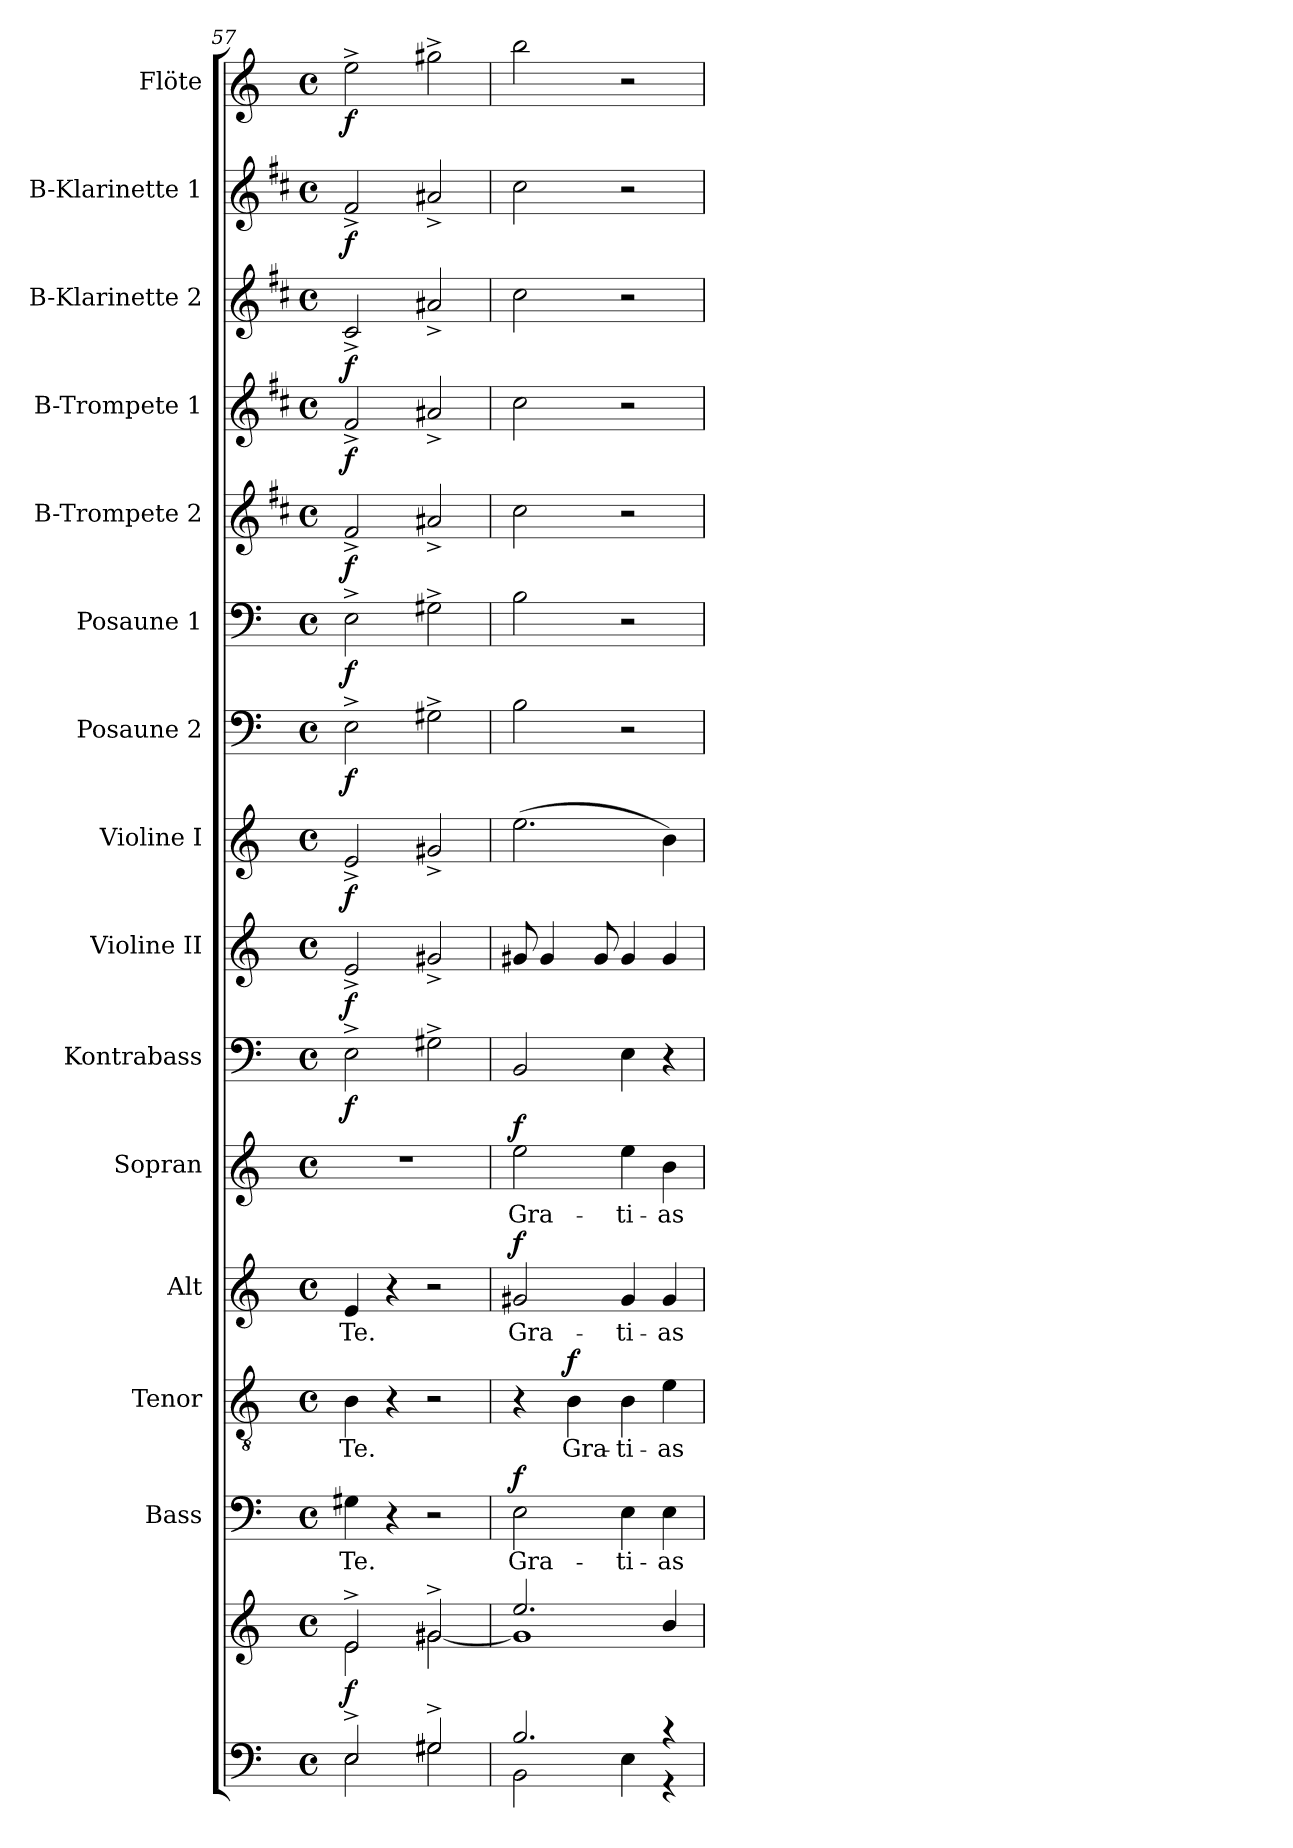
**kern	**kern	**dynam	**kern	**text	**dynam	**kern	**text	**dynam	**kern	**text	**dynam	**kern	**text	**dynam	**kern	**dynam	**kern	**dynam	**kern	**dynam	**kern	**dynam	**kern	**dynam	**kern	**dynam	**kern	**dynam	**kern	**dynam	**kern	**dynam	**kern	**dynam
*part15	*part15	*part15	*part14	*part14	*part14	*part13	*part13	*part13	*part12	*part12	*part12	*part11	*part11	*part11	*part10	*part10	*part9	*part9	*part8	*part8	*part7	*part7	*part6	*part6	*part5	*part5	*part4	*part4	*part3	*part3	*part2	*part2	*part1	*part1
*staff16	*staff15	*staff15/16	*staff14	*staff14	*staff14	*staff13	*staff13	*staff13	*staff12	*staff12	*staff12	*staff11	*staff11	*staff11	*staff10	*staff10	*staff9	*staff9	*staff8	*staff8	*staff7	*staff7	*staff6	*staff6	*staff5	*staff5	*staff4	*staff4	*staff3	*staff3	*staff2	*staff2	*staff1	*staff1
*	*	*	*I"Bass	*	*	*I"Tenor	*	*	*I"Alt	*	*	*I"Sopran	*	*	*I"Kontrabass	*	*I"Violine II	*	*I"Violine I	*	*I"Posaune 2	*	*I"Posaune 1	*	*I"B-Trompete 2	*	*I"B-Trompete 1	*	*I"B-Klarinette 2	*	*I"B-Klarinette 1	*	*I"Flöte	*
*	*	*	*I'B.	*	*	*I'T.	*	*	*I'A.	*	*	*I'S.	*	*	*I'Kb.	*	*I'Vl. II	*	*I'Vl. I	*	*I'Pos. 2	*	*I'Pos. 1	*	*I'B Trp. 2	*	*I'B Trp. 1	*	*I'B Kl. 2	*	*I'B Kl. 1	*	*I'Fl.	*
*clefF4	*clefG2	*	*clefF4	*	*	*clefGv2	*	*	*clefG2	*	*	*clefG2	*	*	*clefF4	*	*clefG2	*	*clefG2	*	*clefF4	*	*clefF4	*	*clefG2	*	*clefG2	*	*clefG2	*	*clefG2	*	*clefG2	*
*	*	*	*	*	*	*	*	*	*	*	*	*	*	*	*ITrd7c12	*	*	*	*	*	*	*	*	*	*ITrd1c2	*	*ITrd1c2	*	*ITrd1c2	*	*ITrd1c2	*	*	*
*k[]	*k[]	*	*k[]	*	*	*k[]	*	*	*k[]	*	*	*k[]	*	*	*k[]	*	*k[]	*	*k[]	*	*k[]	*	*k[]	*	*k[]	*	*k[]	*	*k[]	*	*k[]	*	*k[]	*
*C:	*C:	*	*C:	*	*	*C:	*	*	*C:	*	*	*C:	*	*	*C:	*	*C:	*	*C:	*	*C:	*	*C:	*	*C:	*	*C:	*	*C:	*	*C:	*	*C:	*
*M4/4	*M4/4	*	*M4/4	*	*	*M4/4	*	*	*M4/4	*	*	*M4/4	*	*	*M4/4	*	*M4/4	*	*M4/4	*	*M4/4	*	*M4/4	*	*M4/4	*	*M4/4	*	*M4/4	*	*M4/4	*	*M4/4	*
*met(c)	*met(c)	*	*met(c)	*	*	*met(c)	*	*	*met(c)	*	*	*met(c)	*	*	*met(c)	*	*met(c)	*	*met(c)	*	*met(c)	*	*met(c)	*	*met(c)	*	*met(c)	*	*met(c)	*	*met(c)	*	*met(c)	*
=57	=57	=57	=57	=57	=57	=57	=57	=57	=57	=57	=57	=57	=57	=57	=57	=57	=57	=57	=57	=57	=57	=57	=57	=57	=57	=57	=57	=57	=57	=57	=57	=57	=57	=57
*^	*^	*	*	*	*	*	*	*	*	*	*	*	*	*	*	*	*	*	*	*	*	*	*	*	*	*	*	*	*	*	*	*	*	*
!	!	!	!	!LO:DY:b	!	!LO:LY:b	!	!	!LO:LY:b	!	!	!LO:LY:b	!	!	!	!	!	!LO:DY:b	!	!LO:DY:b	!	!LO:DY:b	!	!LO:DY:b	!	!LO:DY:b	!	!LO:DY:b	!	!LO:DY:b	!	!LO:DY:b	!	!LO:DY:b	!	!LO:DY:b
2E^>/	2E\	2e^>/	2e\	f	4G#X\	Te.	.	4B\	Te.	.	4e/	Te.	.	1r	.	.	2EE^>\	f	2e^</	f	2e^>/	f	2E^>\	f	2E^>\	f	2e^</	f	2e^</	f	2B^</	f	2e^</	f	2ee^>\	f
.	.	.	.	.	4r	.	.	4r	.	.	4r	.	.	.	.	.	.	.	.	.	.	.	.	.	.	.	.	.	.	.	.	.	.	.	.	.
2G#X^>/	2G#\	2g#X^>/	[<2g#\	.	2r	.	.	2r	.	.	2r	.	.	.	.	.	2GG#X^>\	.	2g#X^</	.	2g#X^>/	.	2G#X^>\	.	2G#X^>\	.	2g#X^</	.	2g#X^</	.	2g#X^</	.	2g#X^</	.	2gg#X^>\	.
=58	=58	=58	=58	=58	=58	=58	=58	=58	=58	=58	=58	=58	=58	=58	=58	=58	=58	=58	=58	=58	=58	=58	=58	=58	=58	=58	=58	=58	=58	=58	=58	=58	=58	=58	=58	=58
!	!	!	!	!	!	!LO:LY:b	!LO:DY:a	!	!	!	!	!LO:LY:b	!LO:DY:a	!	!LO:LY:b	!LO:DY:a	!	!	!	!	!	!	!	!	!	!	!	!	!	!	!	!	!	!	!	!
2.B/	2BB\	2.ee/	1g#]	.	2E\	Gra-	f	4r	.	.	2g#X/	Gra-	f	2ee\	Gra-	f	2BBB/	.	8g#X/	.	(>2.ee\	.	2B\	.	2B\	.	2b\	.	2b\	.	2b\	.	2b\	.	2bb\	.
.	.	.	.	.	.	.	.	.	.	.	.	.	.	.	.	.	.	.	4g#/	.	.	.	.	.	.	.	.	.	.	.	.	.	.	.	.	.
!	!	!	!	!	!	!	!	!	!LO:LY:b	!LO:DY:a	!	!	!	!	!	!	!	!	!	!	!	!	!	!	!	!	!	!	!	!	!	!	!	!	!	!
.	.	.	.	.	.	.	.	4B\	Gra-	f	.	.	.	.	.	.	.	.	.	.	.	.	.	.	.	.	.	.	.	.	.	.	.	.	.	.
.	.	.	.	.	.	.	.	.	.	.	.	.	.	.	.	.	.	.	8g#/	.	.	.	.	.	.	.	.	.	.	.	.	.	.	.	.	.
!	!	!	!	!	!	!LO:LY:b	!	!	!LO:LY:b	!	!	!LO:LY:b	!	!	!LO:LY:b	!	!	!	!	!	!	!	!	!	!	!	!	!	!	!	!	!	!	!	!	!
.	4E\	.	.	.	4E\	-ti-	.	4B\	-ti-	.	4g#/	-ti-	.	4ee\	-ti-	.	4EE\	.	4g#/	.	.	.	2r	.	2r	.	2r	.	2r	.	2r	.	2r	.	2r	.
!	!	!	!	!	!	!LO:LY:b	!	!	!LO:LY:b	!	!	!LO:LY:b	!	!	!LO:LY:b	!	!	!	!	!	!	!	!	!	!	!	!	!	!	!	!	!	!	!	!	!
4r	4r	4b/	.	.	4E\	-as	.	4e\	-as	.	4g#/	-as	.	4b\	-as	.	4r	.	4g#/	.	4b\)	.	.	.	.	.	.	.	.	.	.	.	.	.	.	.
*v	*v	*	*	*	*	*	*	*	*	*	*	*	*	*	*	*	*	*	*	*	*	*	*	*	*	*	*	*	*	*	*	*	*	*	*	*
*	*v	*v	*	*	*	*	*	*	*	*	*	*	*	*	*	*	*	*	*	*	*	*	*	*	*	*	*	*	*	*	*	*	*	*	*
=	=	=	=	=	=	=	=	=	=	=	=	=	=	=	=	=	=	=	=	=	=	=	=	=	=	=	=	=	=	=	=	=	=	=
*-	*-	*-	*-	*-	*-	*-	*-	*-	*-	*-	*-	*-	*-	*-	*-	*-	*-	*-	*-	*-	*-	*-	*-	*-	*-	*-	*-	*-	*-	*-	*-	*-	*-	*-
